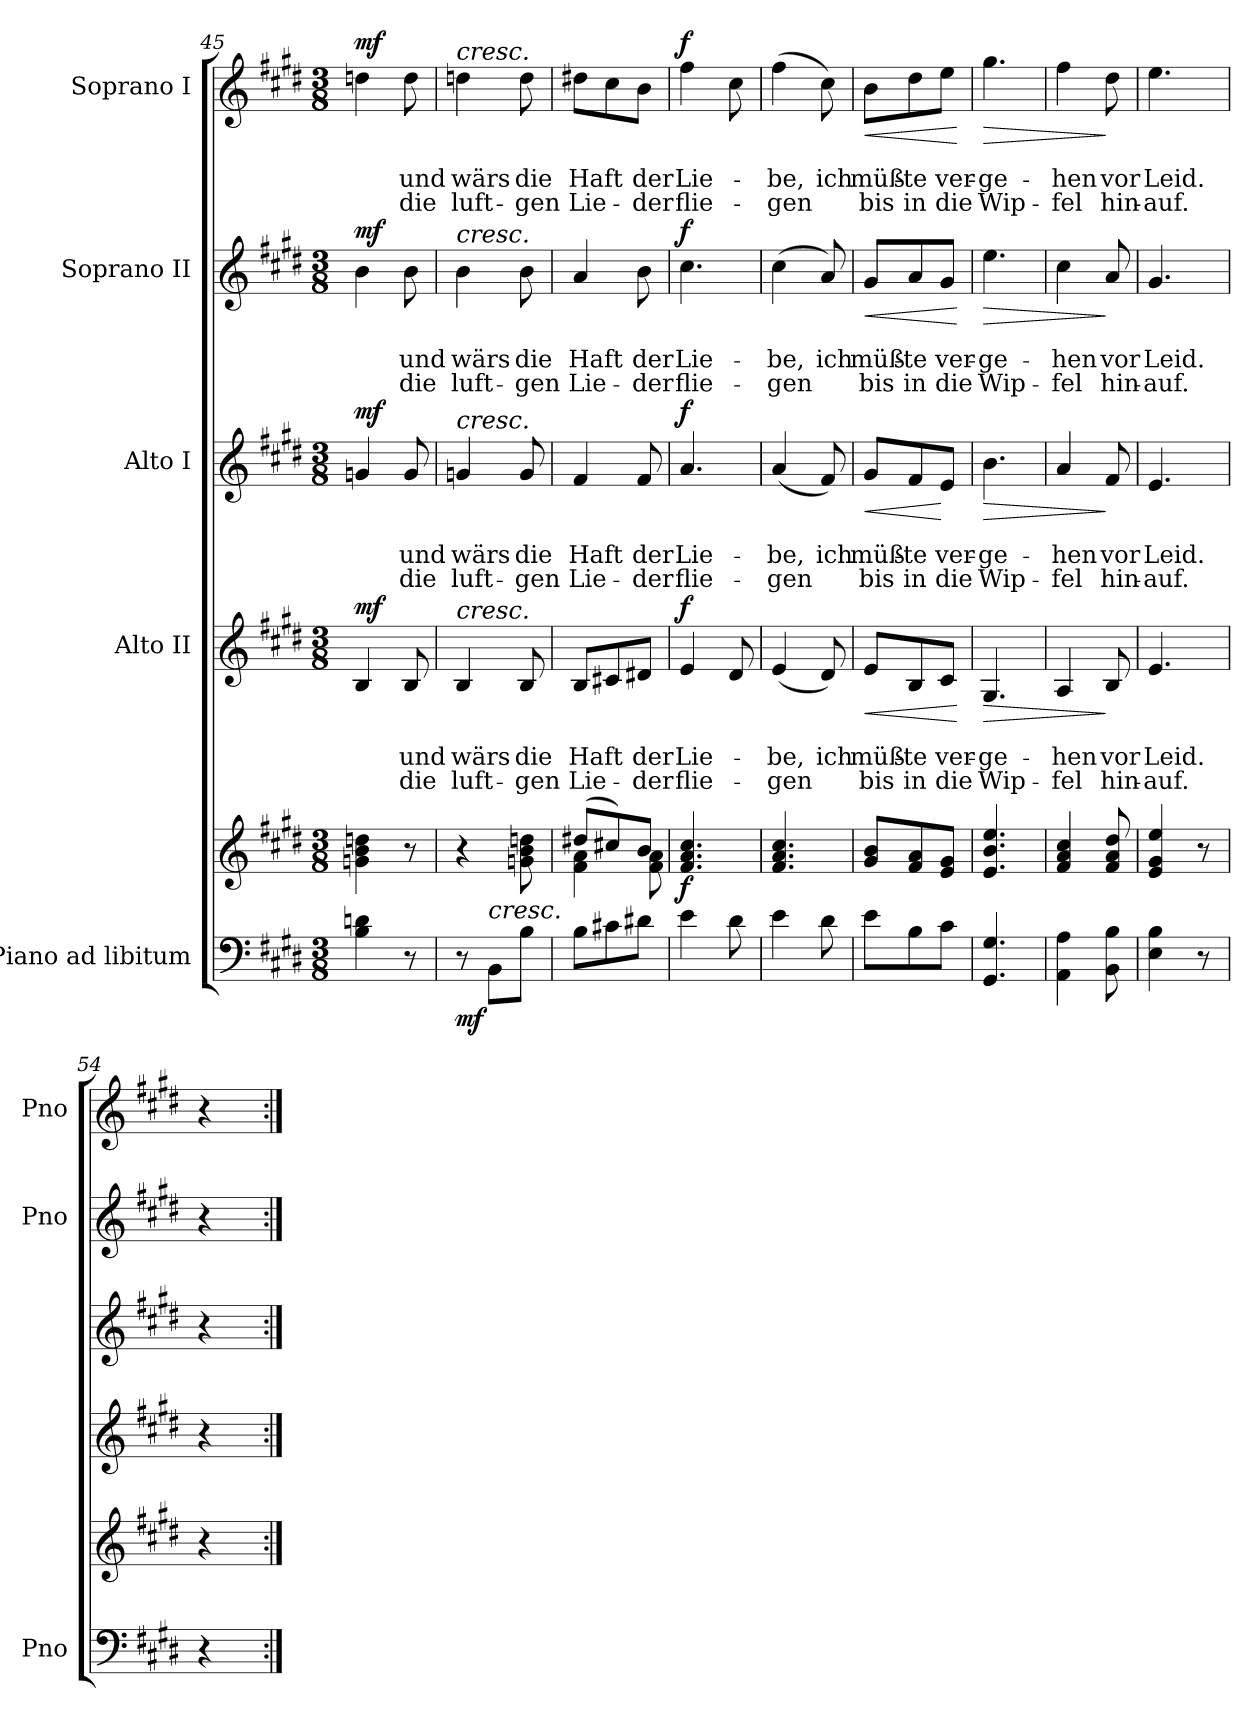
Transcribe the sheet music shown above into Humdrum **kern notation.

**kern	**kern	**dynam	**kern	**text	**text	**text	**dynam	**kern	**text	**text	**text	**dynam	**kern	**text	**text	**text	**dynam	**kern	**text	**text	**text	**dynam
*part5	*part5	*part5	*part4	*part4	*part4	*part4	*part4	*part3	*part3	*part3	*part3	*part3	*part2	*part2	*part2	*part2	*part2	*part1	*part1	*part1	*part1	*part1
*staff6	*staff5	*staff5/6	*staff4	*staff4	*staff4	*staff4	*staff4	*staff3	*staff3	*staff3	*staff3	*staff3	*staff2	*staff2	*staff2	*staff2	*staff2	*staff1	*staff1	*staff1	*staff1	*staff1
*I"Piano ad libitum	*	*	*I"Alto II	*	*	*	*	*I"Alto I	*	*	*	*	*I"Soprano II	*	*	*	*	*I"Soprano I	*	*	*	*
*I'Pno	*	*	*	*	*	*	*	*	*	*	*	*	*I'Pno	*	*	*	*	*I'Pno	*	*	*	*
*clefF4	*clefG2	*	*clefG2	*	*	*	*	*clefG2	*	*	*	*	*clefG2	*	*	*	*	*clefG2	*	*	*	*
*k[f#c#g#d#]	*k[f#c#g#d#]	*	*k[f#c#g#d#]	*	*	*	*	*k[f#c#g#d#]	*	*	*	*	*k[f#c#g#d#]	*	*	*	*	*k[f#c#g#d#]	*	*	*	*
*E:	*E:	*	*E:	*	*	*	*	*E:	*	*	*	*	*E:	*	*	*	*	*E:	*	*	*	*
*M3/8	*M3/8	*	*M3/8	*	*	*	*	*M3/8	*	*	*	*	*M3/8	*	*	*	*	*M3/8	*	*	*	*
=45	=45	=45	=45	=45	=45	=45	=45	=45	=45	=45	=45	=45	=45	=45	=45	=45	=45	=45	=45	=45	=45	=45
!	!	!	!	!	!	!	!LO:DY:b	!	!	!	!	!LO:DY:b	!	!	!	!	!LO:DY:b	!	!	!	!	!LO:DY:b
4B\ 4dn\	4gn\ 4b\ 4ddn\	.	4B/	.	.	.	mf	4gn/	.	.	.	mf	4b\	.	.	.	mf	4ddn\	.	.	.	mf
!	!	!	!	!	!LO:LY:b	!LO:LY:b	!	!	!	!LO:LY:b	!LO:LY:b	!	!	!	!LO:LY:b	!LO:LY:b	!	!	!	!LO:LY:b	!LO:LY:b	!
8r	8r	.	8B/	.	und	die	.	8g/	.	und	die	.	8b\	.	und	die	.	8dd\	.	und	die	.
=46	=46	=46	=46	=46	=46	=46	=46	=46	=46	=46	=46	=46	=46	=46	=46	=46	=46	=46	=46	=46	=46	=46
!	!	!	!	!	!	!	!	!	!	!	!	!	!	!	!	!	!	!LO:TX:a:i:t=cresc.	!	!	!	!
!	!	!	!	!	!	!	!	!	!	!	!	!	!LO:TX:a:i:t=cresc.	!	!	!	!	!	!	!	!	!
!	!	!	!	!	!	!	!	!LO:TX:a:i:t=cresc.	!	!	!	!	!	!	!	!	!	!	!	!	!	!
!	!	!	!LO:TX:a:i:t=cresc.	!	!	!	!	!	!	!	!	!	!	!	!	!	!	!	!	!	!	!
!	!	!LO:DY:b=2	!	!	!LO:LY:b	!LO:LY:b	!	!	!	!LO:LY:b	!LO:LY:b	!	!	!	!LO:LY:b	!LO:LY:b	!	!	!	!LO:LY:b	!LO:LY:b	!
8r	4r	mf	4B/	.	wärs	luft-	.	4gn/	.	wärs	luft-	.	4b\	.	wärs	luft-	.	4ddn\	.	wärs	luft-	.
!LO:TX:a:i:t=cresc.	!	!	!	!	!	!	!	!	!	!	!	!	!	!	!	!	!	!	!	!	!	!
8BB\L	.	.	.	.	.	.	.	.	.	.	.	.	.	.	.	.	.	.	.	.	.	.
!	!	!	!	!	!LO:LY:b	!LO:LY:b	!	!	!	!LO:LY:b	!LO:LY:b	!	!	!	!LO:LY:b	!LO:LY:b	!	!	!	!LO:LY:b	!LO:LY:b	!
8B\J	8gn\ 8b\ 8ddn\	.	8B/	.	die	-gen	.	8g/	.	die	-gen	.	8b\	.	die	-gen	.	8dd\	.	die	-gen	.
=47	=47	=47	=47	=47	=47	=47	=47	=47	=47	=47	=47	=47	=47	=47	=47	=47	=47	=47	=47	=47	=47	=47
*	*^	*	*	*	*	*	*	*	*	*	*	*	*	*	*	*	*	*	*	*	*	*
!	!	!	!	!	!	!LO:LY:b	!LO:LY:b	!	!	!	!LO:LY:b	!LO:LY:b	!	!	!	!LO:LY:b	!LO:LY:b	!	!	!	!LO:LY:b	!LO:LY:b	!
8B\L	(>8dd#X/L	4f#\ 4a\	.	8B/L	.	Haft	Lie-	.	4f#/	.	Haft	Lie-	.	4a/	.	Haft	Lie-	.	8dd#X\L	.	Haft	Lie-	.
8c#X\	8cc#X/)	.	.	8c#X/	.	.	.	.	.	.	.	.	.	.	.	.	.	.	8cc#\	.	.	.	.
!	!	!	!	!	!	!LO:LY:b	!LO:LY:b	!	!	!	!LO:LY:b	!LO:LY:b	!	!	!	!LO:LY:b	!LO:LY:b	!	!	!	!LO:LY:b	!LO:LY:b	!
8d#X\J	8b/J	8f#\ 8a\	.	8d#X/J	.	der	-der	.	8f#/	.	der	-der	.	8b\	.	der	-der	.	8b\J	.	der	-der	.
!!LO:PB:g=z
=48	=48	=48	=48	=48	=48	=48	=48	=48	=48	=48	=48	=48	=48	=48	=48	=48	=48	=48	=48	=48	=48	=48	=48
!	!	!	!LO:DY:b	!	!	!LO:LY:b	!LO:LY:b	!LO:DY:b	!	!	!LO:LY:b	!LO:LY:b	!LO:DY:b	!	!	!LO:LY:b	!LO:LY:b	!LO:DY:b	!	!	!LO:LY:b	!LO:LY:b	!LO:DY:b
*	*v	*v	*	*	*	*	*	*	*	*	*	*	*	*	*	*	*	*	*	*	*	*	*
4e\	4.f#/ 4.a/ 4.cc#/	f	4e/	.	Lie-	flie-	f	4.a/	.	Lie-	flie-	f	4.cc#\	.	Lie-	flie-	f	4ff#\	.	Lie-	flie-	f
8d#\	.	.	8d#/	.	.	.	.	.	.	.	.	.	.	.	.	.	.	8cc#\	.	.	.	.
=49	=49	=49	=49	=49	=49	=49	=49	=49	=49	=49	=49	=49	=49	=49	=49	=49	=49	=49	=49	=49	=49	=49
!	!	!	!	!	!LO:LY:b	!LO:LY:b	!	!	!	!LO:LY:b	!LO:LY:b	!	!	!	!LO:LY:b	!LO:LY:b	!	!	!	!LO:LY:b	!LO:LY:b	!
4e\	4.f#/ 4.a/ 4.cc#/	.	(<4e/	.	-be,	-gen	.	(<4a/	.	-be,	-gen	.	(>4cc#\	.	-be,	-gen	.	(>4ff#\	.	-be,	-gen	.
!	!	!	!	!	!LO:LY:b	!	!	!	!	!LO:LY:b	!	!	!	!	!LO:LY:b	!	!	!	!	!LO:LY:b	!	!
8d#\	.	.	8d#/)	.	ich	.	.	8f#/)	.	ich	.	.	8a/)	.	ich	.	.	8cc#\)	.	ich	.	.
=50	=50	=50	=50	=50	=50	=50	=50	=50	=50	=50	=50	=50	=50	=50	=50	=50	=50	=50	=50	=50	=50	=50
!	!	!	!	!	!LO:LY:b	!LO:LY:b	!LO:HP:b	!	!	!LO:LY:b	!LO:LY:b	!LO:HP:b	!	!	!LO:LY:b	!LO:LY:b	!LO:HP:b	!	!	!LO:LY:b	!LO:LY:b	!LO:HP:b
8e\L	8g#/ 8b/L	.	8e/L	.	müß-	bis	<	8g#/L	.	müß-	bis	<	8g#/L	.	müß-	bis	<	8b\L	.	müß-	bis	<
!	!	!	!	!	!LO:LY:b	!LO:LY:b	!	!	!	!LO:LY:b	!LO:LY:b	!	!	!	!LO:LY:b	!LO:LY:b	!	!	!	!LO:LY:b	!LO:LY:b	!
8B\	8f#/ 8a/	.	8B/	.	-te	in	.	8f#/	.	-te	in	.	8a/	.	-te	in	.	8dd#\	.	-te	in	.
!	!	!	!	!	!LO:LY:b	!LO:LY:b	!	!	!	!LO:LY:b	!LO:LY:b	!	!	!	!LO:LY:b	!LO:LY:b	!	!	!	!LO:LY:b	!LO:LY:b	!
8c#\J	8e/ 8g#/J	.	8c#/J	.	ver-	die	.	8e/J	.	ver-	die	[	8g#/J	.	ver-	die	.	8ee\J	.	ver-	die	.
.	.	.	.	.	.	.	[	.	.	.	.	.	.	.	.	.	[	.	.	.	.	[
=51	=51	=51	=51	=51	=51	=51	=51	=51	=51	=51	=51	=51	=51	=51	=51	=51	=51	=51	=51	=51	=51	=51
!	!	!	!	!	!LO:LY:b	!LO:LY:b	!LO:HP:b	!	!	!LO:LY:b	!LO:LY:b	!LO:HP:b	!	!	!LO:LY:b	!LO:LY:b	!LO:HP:b	!	!	!LO:LY:b	!LO:LY:b	!LO:HP:b
4.GG#/ 4.G#/	4.e/ 4.b/ 4.ee/	.	4.G#/	.	-ge-	Wip-	>	4.b\	.	-ge-	Wip-	>	4.ee\	.	-ge-	Wip-	>	4.gg#\	.	-ge-	Wip-	>
=52	=52	=52	=52	=52	=52	=52	=52	=52	=52	=52	=52	=52	=52	=52	=52	=52	=52	=52	=52	=52	=52	=52
!	!	!	!	!	!LO:LY:b	!LO:LY:b	!	!	!	!LO:LY:b	!LO:LY:b	!	!	!	!LO:LY:b	!LO:LY:b	!	!	!	!LO:LY:b	!LO:LY:b	!
4AA\ 4A\	4f#/ 4a/ 4cc#/	.	4A/	.	-hen	-fel	.	4a/	.	-hen	-fel	.	4cc#\	.	-hen	-fel	.	4ff#\	.	-hen	-fel	.
!	!	!	!	!	!LO:LY:b	!LO:LY:b	!	!	!	!LO:LY:b	!LO:LY:b	!	!	!	!LO:LY:b	!LO:LY:b	!	!	!	!LO:LY:b	!LO:LY:b	!
8BB\ 8B\	8f#/ 8a/ 8dd#/	.	8B/	.	vor	hin-	]	8f#/	.	vor	hin-	]	8a/	.	vor	hin-	]	8dd#\	.	vor	hin-	]
=53	=53	=53	=53	=53	=53	=53	=53	=53	=53	=53	=53	=53	=53	=53	=53	=53	=53	=53	=53	=53	=53	=53
!	!	!	!	!	!LO:LY:b	!LO:LY:b	!	!	!	!LO:LY:b	!LO:LY:b	!	!	!	!LO:LY:b	!LO:LY:b	!	!	!	!LO:LY:b	!LO:LY:b	!
4E\ 4B\	4e/ 4g#/ 4ee/	.	4.e/	.	Leid.	-auf.	.	4.e/	.	Leid.	-auf.	.	4.g#/	.	Leid.	-auf.	.	4.ee\	.	Leid.	-auf.	.
8r	8r	.	.	.	.	.	.	.	.	.	.	.	.	.	.	.	.	.	.	.	.	.
=54	=54	=54	=54	=54	=54	=54	=54	=54	=54	=54	=54	=54	=54	=54	=54	=54	=54	=54	=54	=54	=54	=54
4r	4r	.	4r	.	.	.	.	4r	.	.	.	.	4r	.	.	.	.	4r	.	.	.	.
=:|!	=:|!	=:|!	=:|!	=:|!	=:|!	=:|!	=:|!	=:|!	=:|!	=:|!	=:|!	=:|!	=:|!	=:|!	=:|!	=:|!	=:|!	=:|!	=:|!	=:|!	=:|!	=:|!
*-	*-	*-	*-	*-	*-	*-	*-	*-	*-	*-	*-	*-	*-	*-	*-	*-	*-	*-	*-	*-	*-	*-
